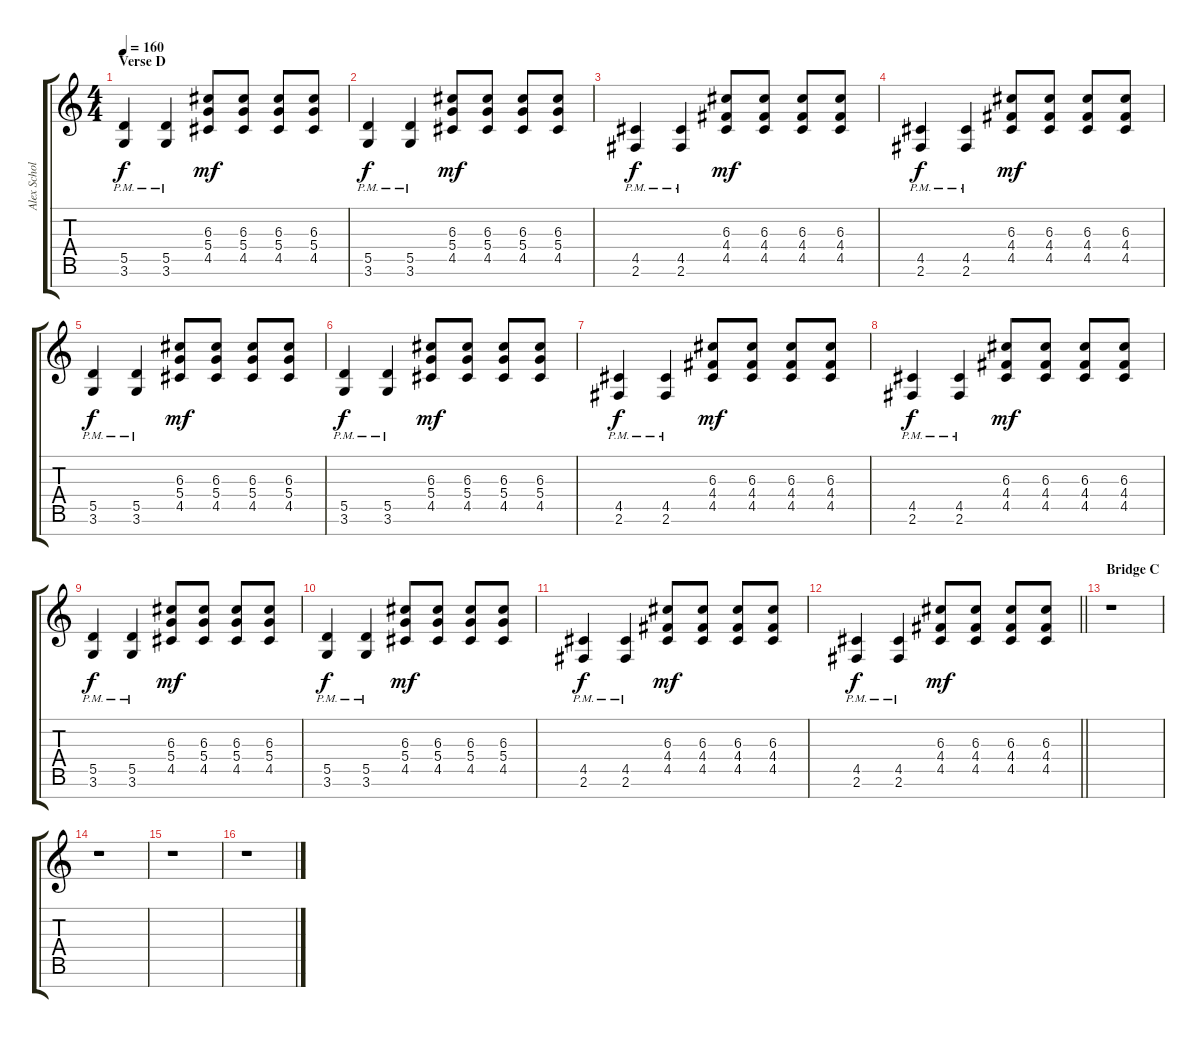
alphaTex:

\track ("Alex Scholpp" "Alex Schol") {instrument distortionguitar}
\staff {score tabs}
\tuning (E4 B3 G3 D3 A2 E2 B1) {hide}
\ts (4 4)
\section ("" "Verse D")
\tempo 160
\clef g2
\ks c
(5.5{pm} 3.6{pm}).4{dy f} (5.5{pm} 3.6{pm}).4 (6.3 5.4 4.5).8{dy mf} (6.3 5.4 4.5).8 (6.3 5.4 4.5).8 (6.3 5.4 4.5).8 |
(5.5{pm} 3.6{pm}).4{dy f} (5.5{pm} 3.6{pm}).4 (6.3 5.4 4.5).8{dy mf} (6.3 5.4 4.5).8 (6.3 5.4 4.5).8 (6.3 5.4 4.5).8 |
(4.5{pm} 2.6{pm}).4{dy f} (4.5{pm} 2.6{pm}).4 (6.3 4.4 4.5).8{dy mf} (6.3 4.4 4.5).8 (6.3 4.4 4.5).8 (6.3 4.4 4.5).8 |
(4.5{pm} 2.6{pm}).4{dy f} (4.5{pm} 2.6{pm}).4 (6.3 4.4 4.5).8{dy mf} (6.3 4.4 4.5).8 (6.3 4.4 4.5).8 (6.3 4.4 4.5).8 |
(5.5{pm} 3.6{pm}).4{dy f} (5.5{pm} 3.6{pm}).4 (6.3 5.4 4.5).8{dy mf} (6.3 5.4 4.5).8 (6.3 5.4 4.5).8 (6.3 5.4 4.5).8 |
(5.5{pm} 3.6{pm}).4{dy f} (5.5{pm} 3.6{pm}).4 (6.3 5.4 4.5).8{dy mf} (6.3 5.4 4.5).8 (6.3 5.4 4.5).8 (6.3 5.4 4.5).8 |
(4.5{pm} 2.6{pm}).4{dy f} (4.5{pm} 2.6{pm}).4 (6.3 4.4 4.5).8{dy mf} (6.3 4.4 4.5).8 (6.3 4.4 4.5).8 (6.3 4.4 4.5).8 |
(4.5{pm} 2.6{pm}).4{dy f} (4.5{pm} 2.6{pm}).4 (6.3 4.4 4.5).8{dy mf} (6.3 4.4 4.5).8 (6.3 4.4 4.5).8 (6.3 4.4 4.5).8 |
(5.5{pm} 3.6{pm}).4{dy f} (5.5{pm} 3.6{pm}).4 (6.3 5.4 4.5).8{dy mf} (6.3 5.4 4.5).8 (6.3 5.4 4.5).8 (6.3 5.4 4.5).8 |
(5.5{pm} 3.6{pm}).4{dy f} (5.5{pm} 3.6{pm}).4 (6.3 5.4 4.5).8{dy mf} (6.3 5.4 4.5).8 (6.3 5.4 4.5).8 (6.3 5.4 4.5).8 |
(4.5{pm} 2.6{pm}).4{dy f} (4.5{pm} 2.6{pm}).4 (6.3 4.4 4.5).8{dy mf} (6.3 4.4 4.5).8 (6.3 4.4 4.5).8 (6.3 4.4 4.5).8 |
\barLineRight lightlight
(4.5{pm} 2.6{pm}).4{dy f} (4.5{pm} 2.6{pm}).4 (6.3 4.4 4.5).8{dy mf} (6.3 4.4 4.5).8 (6.3 4.4 4.5).8 (6.3 4.4 4.5).8 |
\section ("" "Bridge C")
r.1 |
r.1 |
r.1 |
r.1
